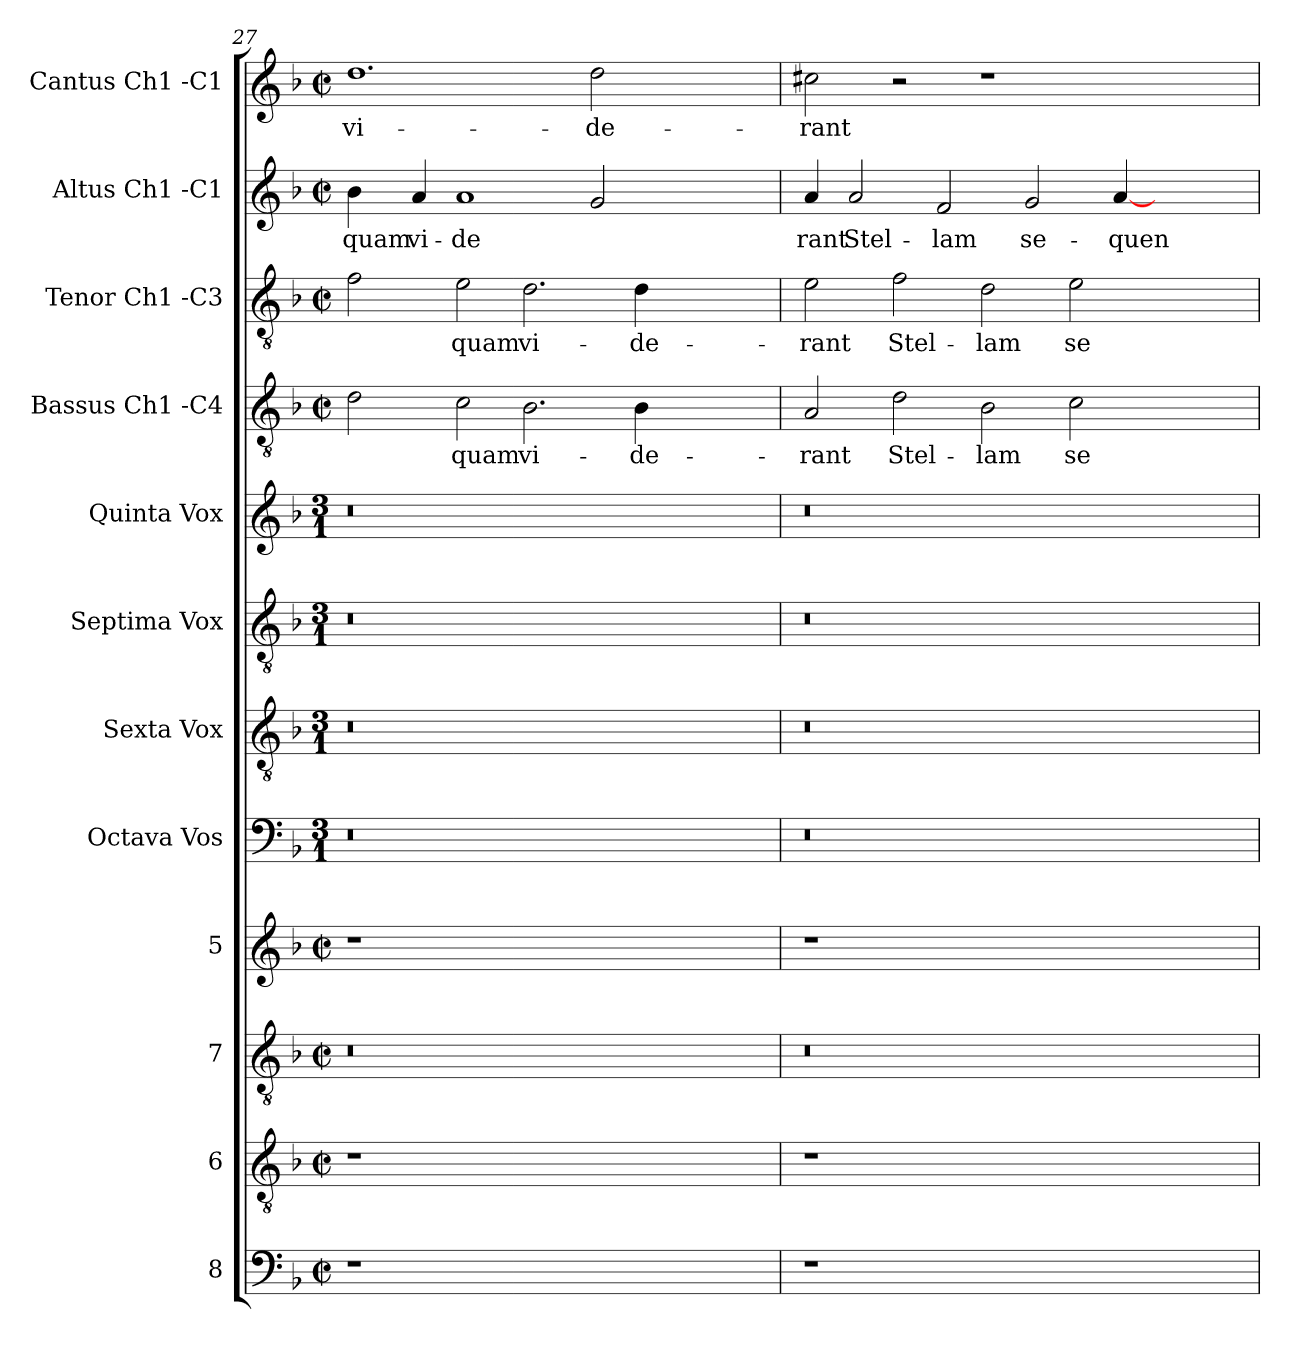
**kern	**kern	**kern	**kern	**kern	**kern	**kern	**kern	**kern	**text	**kern	**text	**kern	**text	**kern	**text
*part12	*part11	*part10	*part9	*part8	*part7	*part6	*part5	*part4	*part4	*part3	*part3	*part2	*part2	*part1	*part1
*staff12	*staff11	*staff10	*staff9	*staff8	*staff7	*staff6	*staff5	*staff4	*staff4	*staff3	*staff3	*staff2	*staff2	*staff1	*staff1
*I"8	*I"6	*I"7	*I"5	*I"Octava  Vos	*I"Sexta  Vox	*I"Septima  Vox	*I"Quinta  Vox	*I"Bassus  Ch1 -C4	*	*I"Tenor  Ch1 -C3	*	*I"Altus  Ch1 -C1	*	*I"Cantus  Ch1 -C1	*
*	*	*	*	*	*	*	*	*I'B	*	*I'T	*	*I'A	*	*I'C	*
*clefF4	*clefGv2	*clefGv2	*clefG2	*clefF4	*clefGv2	*clefGv2	*clefG2	*clefGv2	*	*clefGv2	*	*clefG2	*	*clefG2	*
*k[b-]	*k[b-]	*k[b-]	*k[b-]	*k[b-]	*k[b-]	*k[b-]	*k[b-]	*k[b-]	*	*k[b-]	*	*k[b-]	*	*k[b-]	*
*F:	*F:	*F:	*F:	*F:	*F:	*F:	*F:	*F:	*	*F:	*	*F:	*	*F:	*
*M2/2	*M2/2	*M2/2	*M2/2	*M3/1	*M3/1	*M3/1	*M3/1	*M2/2	*	*M2/2	*	*M2/2	*	*M2/2	*
*met(c|)	*met(c|)	*met(c|)	*met(c|)	*	*	*	*	*met(c|)	*	*met(c|)	*	*met(c|)	*	*met(c|)	*
=27	=27	=27	=27	=27	=27	=27	=27	=27	=27	=27	=27	=27	=27	=27	=27
!	!	!	!	!	!	!	!	!	!LO:LY:b:cj	!	!LO:LY:b:cj	!	!LO:LY:b:cj	!	!LO:LY:b:cj
1r	1r	0.r	1r	0.r	0.r	0.r	0.r	2d\	.	2f\	.	4b-\	quam	1.dd	vi-
!	!	!	!	!	!	!	!	!	!	!	!	!	!LO:LY:b:cj	!	!
.	.	.	.	.	.	.	.	.	.	.	.	4a/	vi-	.	.
!	!	!	!	!	!	!	!	!	!LO:LY:b:cj	!	!LO:LY:b:cj	!	!LO:LY:b:cj	!	!
.	.	.	.	.	.	.	.	2c\	quam	2e\	quam	1a	-de-	.	.
!	!	!	!	!	!	!	!	!	!LO:LY:b:cj	!	!LO:LY:b:cj	!	!	!	!
0ryy	0ryy	.	0ryy	.	.	.	.	2.B-\	vi-	2.d\	vi-	.	.	.	.
!	!	!	!	!	!	!	!	!	!	!	!	!	!LO:LY:b:cj	!	!LO:LY:b:cj
.	.	.	.	.	.	.	.	.	.	.	.	2g/	--	2dd\	-de-
!	!	!	!	!	!	!	!	!	!LO:LY:b:cj	!	!LO:LY:b:cj	!	!	!	!
.	.	.	.	.	.	.	.	4B-\	-de-	4d\	-de-	.	.	.	.
.	.	.	.	.	.	.	.	1ryy	.	1ryy	.	1ryy	.	1ryy	.
=28	=28	=28	=28	=28	=28	=28	=28	=28	=28	=28	=28	=28	=28	=28	=28
!	!	!	!	!	!	!	!	!	!LO:LY:b:cj	!	!LO:LY:b:cj	!	!LO:LY:b:cj	!	!LO:LY:b:cj
1r	1r	0.r	1r	0.r	0.r	0.r	0.r	2A/	-rant	2e\	-rant	4a/	-rant	2cc#X\	-rant
!	!	!	!	!	!	!	!	!	!	!	!	!	!LO:LY:b:cj	!	!
.	.	.	.	.	.	.	.	.	.	.	.	2a/	Stel-	.	.
!	!	!	!	!	!	!	!	!	!LO:LY:b:cj	!	!LO:LY:b:cj	!	!	!	!
.	.	.	.	.	.	.	.	2d\	Stel-	2f\	Stel-	.	.	2r	.
!	!	!	!	!	!	!	!	!	!	!	!	!	!LO:LY:b:cj	!	!
.	.	.	.	.	.	.	.	.	.	.	.	2f/	-lam	.	.
!	!	!	!	!	!	!	!	!	!LO:LY:b:cj	!	!LO:LY:b:cj	!	!	!	!
0ryy	0ryy	.	0ryy	.	.	.	.	2B-\	-lam	2d\	-lam	.	.	1r	.
!	!	!	!	!	!	!	!	!	!	!	!	!	!LO:LY:b:cj	!	!
.	.	.	.	.	.	.	.	.	.	.	.	2g/	se-	.	.
!	!	!	!	!	!	!	!	!	!LO:LY:b:cj	!	!LO:LY:b:cj	!	!	!	!
.	.	.	.	.	.	.	.	2c\	se-	2e\	se-	.	.	.	.
!	!	!	!	!	!	!	!	!	!	!	!	!	!LO:LY:b:cj	!	!
.	.	.	.	.	.	.	.	.	.	.	.	[<4a/	-quen-	.	.
.	.	.	.	.	.	.	.	1ryy	.	1ryy	.	1ryy	.	1ryy	.
=	=	=	=	=	=	=	=	=	=	=	=	=	=	=	=
*-	*-	*-	*-	*-	*-	*-	*-	*-	*-	*-	*-	*-	*-	*-	*-
